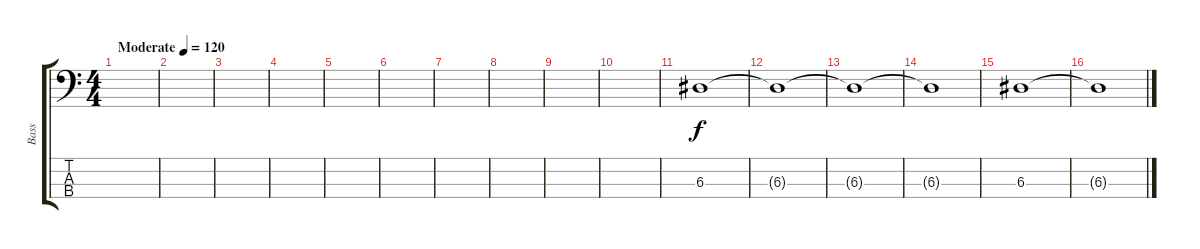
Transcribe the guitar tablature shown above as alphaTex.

\track ("Bass" "Bass") {instrument electricbassfinger}
\staff {score tabs}
\tuning (G2 D2 A1 E1) {hide}
\ts (4 4)
\tempo (120 "Moderate")
\clef f4
\ks c
|
|
|
|
|
|
|
|
|
|
6.3.1 |
6.3{t}.1 |
6.3{t}.1 |
6.3{t}.1 |
6.3.1 |
6.3{t}.1
